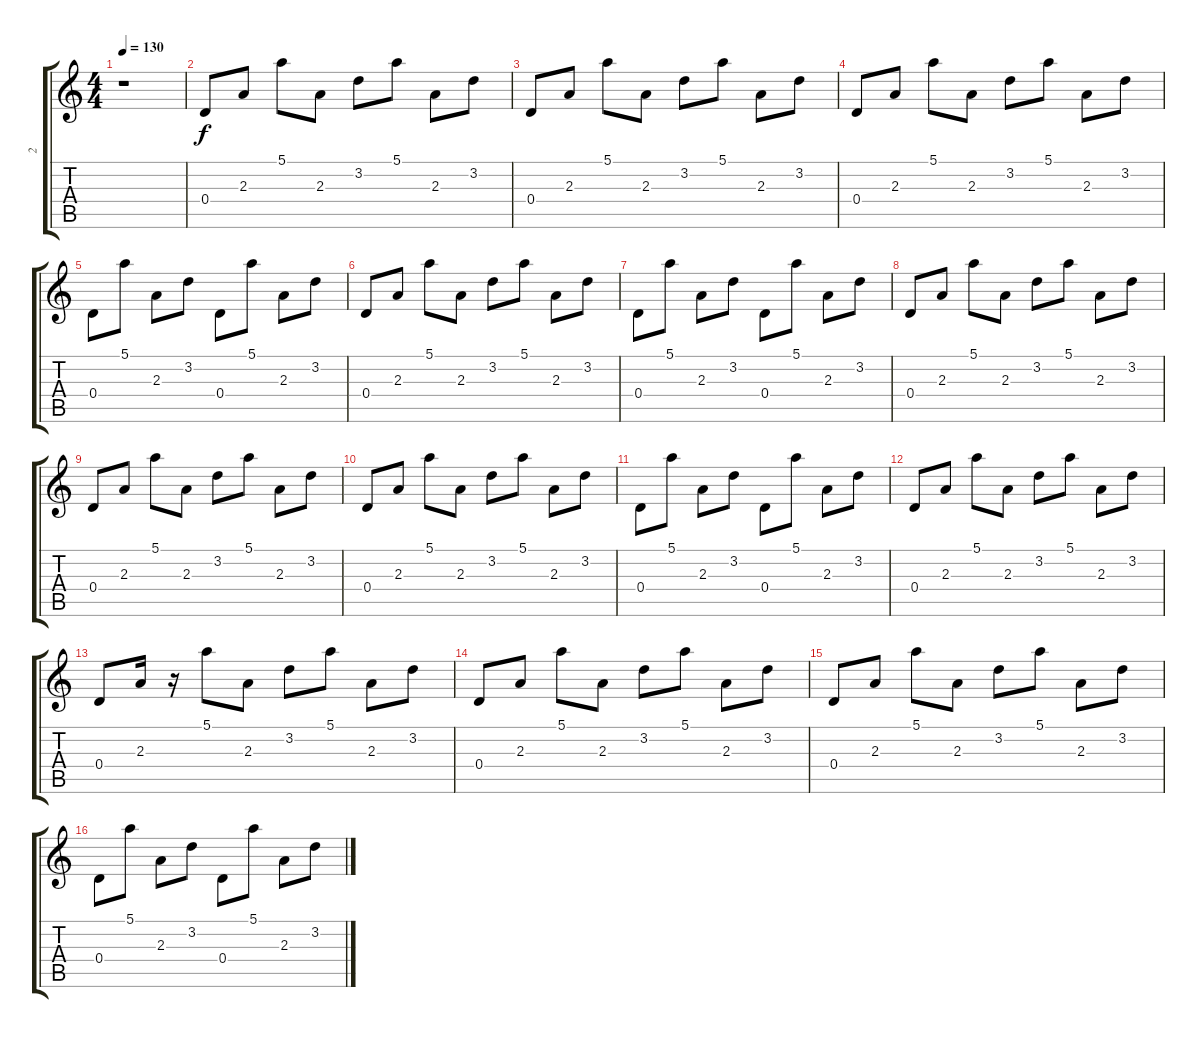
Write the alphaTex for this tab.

\track ("2" "2") {instrument acousticguitarsteel}
\staff {score tabs}
\tuning (E4 B3 G3 D3 A2 E2) {hide}
\ts (4 4)
\tempo 130
\clef g2
\ks c
r.1{dy f instrument acousticguitarsteel} |
0.4.8 2.3.8 5.1.8 2.3.8 3.2.8 5.1.8 2.3.8 3.2.8 |
0.4.8 2.3.8 5.1.8 2.3.8 3.2.8 5.1.8 2.3.8 3.2.8 |
0.4.8 2.3.8 5.1.8 2.3.8 3.2.8 5.1.8 2.3.8 3.2.8 |
0.4.8 5.1.8 2.3.8 3.2.8 0.4.8 5.1.8 2.3.8 3.2.8 |
0.4.8 2.3.8 5.1.8 2.3.8 3.2.8 5.1.8 2.3.8 3.2.8 |
0.4.8 5.1.8 2.3.8 3.2.8 0.4.8 5.1.8 2.3.8 3.2.8 |
0.4.8 2.3.8 5.1.8 2.3.8 3.2.8 5.1.8 2.3.8 3.2.8 |
0.4.8 2.3.8 5.1.8 2.3.8 3.2.8 5.1.8 2.3.8 3.2.8 |
0.4.8 2.3.8 5.1.8 2.3.8 3.2.8 5.1.8 2.3.8 3.2.8 |
0.4.8 5.1.8 2.3.8 3.2.8 0.4.8 5.1.8 2.3.8 3.2.8 |
0.4.8 2.3.8 5.1.8 2.3.8 3.2.8 5.1.8 2.3.8 3.2.8 |
0.4.8 2.3.16 r.16 5.1.8 2.3.8 3.2.8 5.1.8 2.3.8 3.2.8 |
0.4.8 2.3.8 5.1.8 2.3.8 3.2.8 5.1.8 2.3.8 3.2.8 |
0.4.8 2.3.8 5.1.8 2.3.8 3.2.8 5.1.8 2.3.8 3.2.8 |
0.4.8 5.1.8 2.3.8 3.2.8 0.4.8 5.1.8 2.3.8 3.2.8
